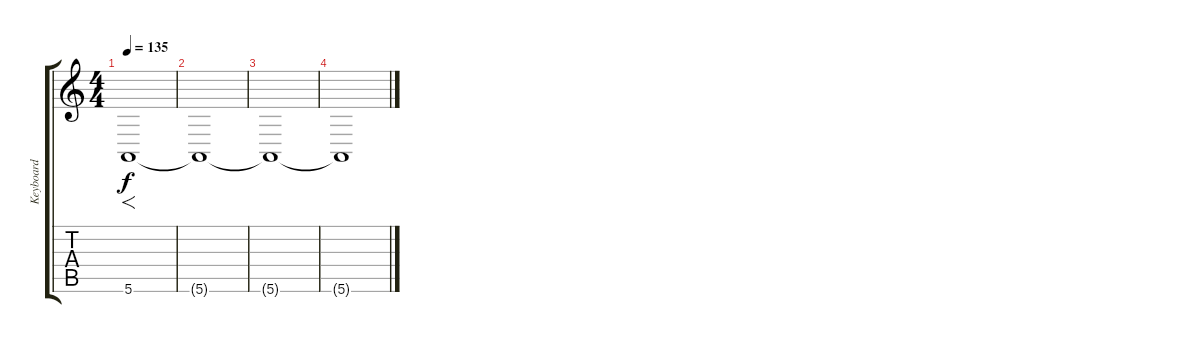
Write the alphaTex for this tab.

\track ("Keyboard" "Keyboard") {instrument synthstrings2}
\staff {score tabs}
\tuning (E4 B3 G3 D3 A2 E2) {hide}
\ts (4 4)
\tempo 135
\clef g2
\ks c
5.6.1{f dy f} |
5.6{t}.1 |
5.6{t}.1{volume 0} |
5.6{t}.1
